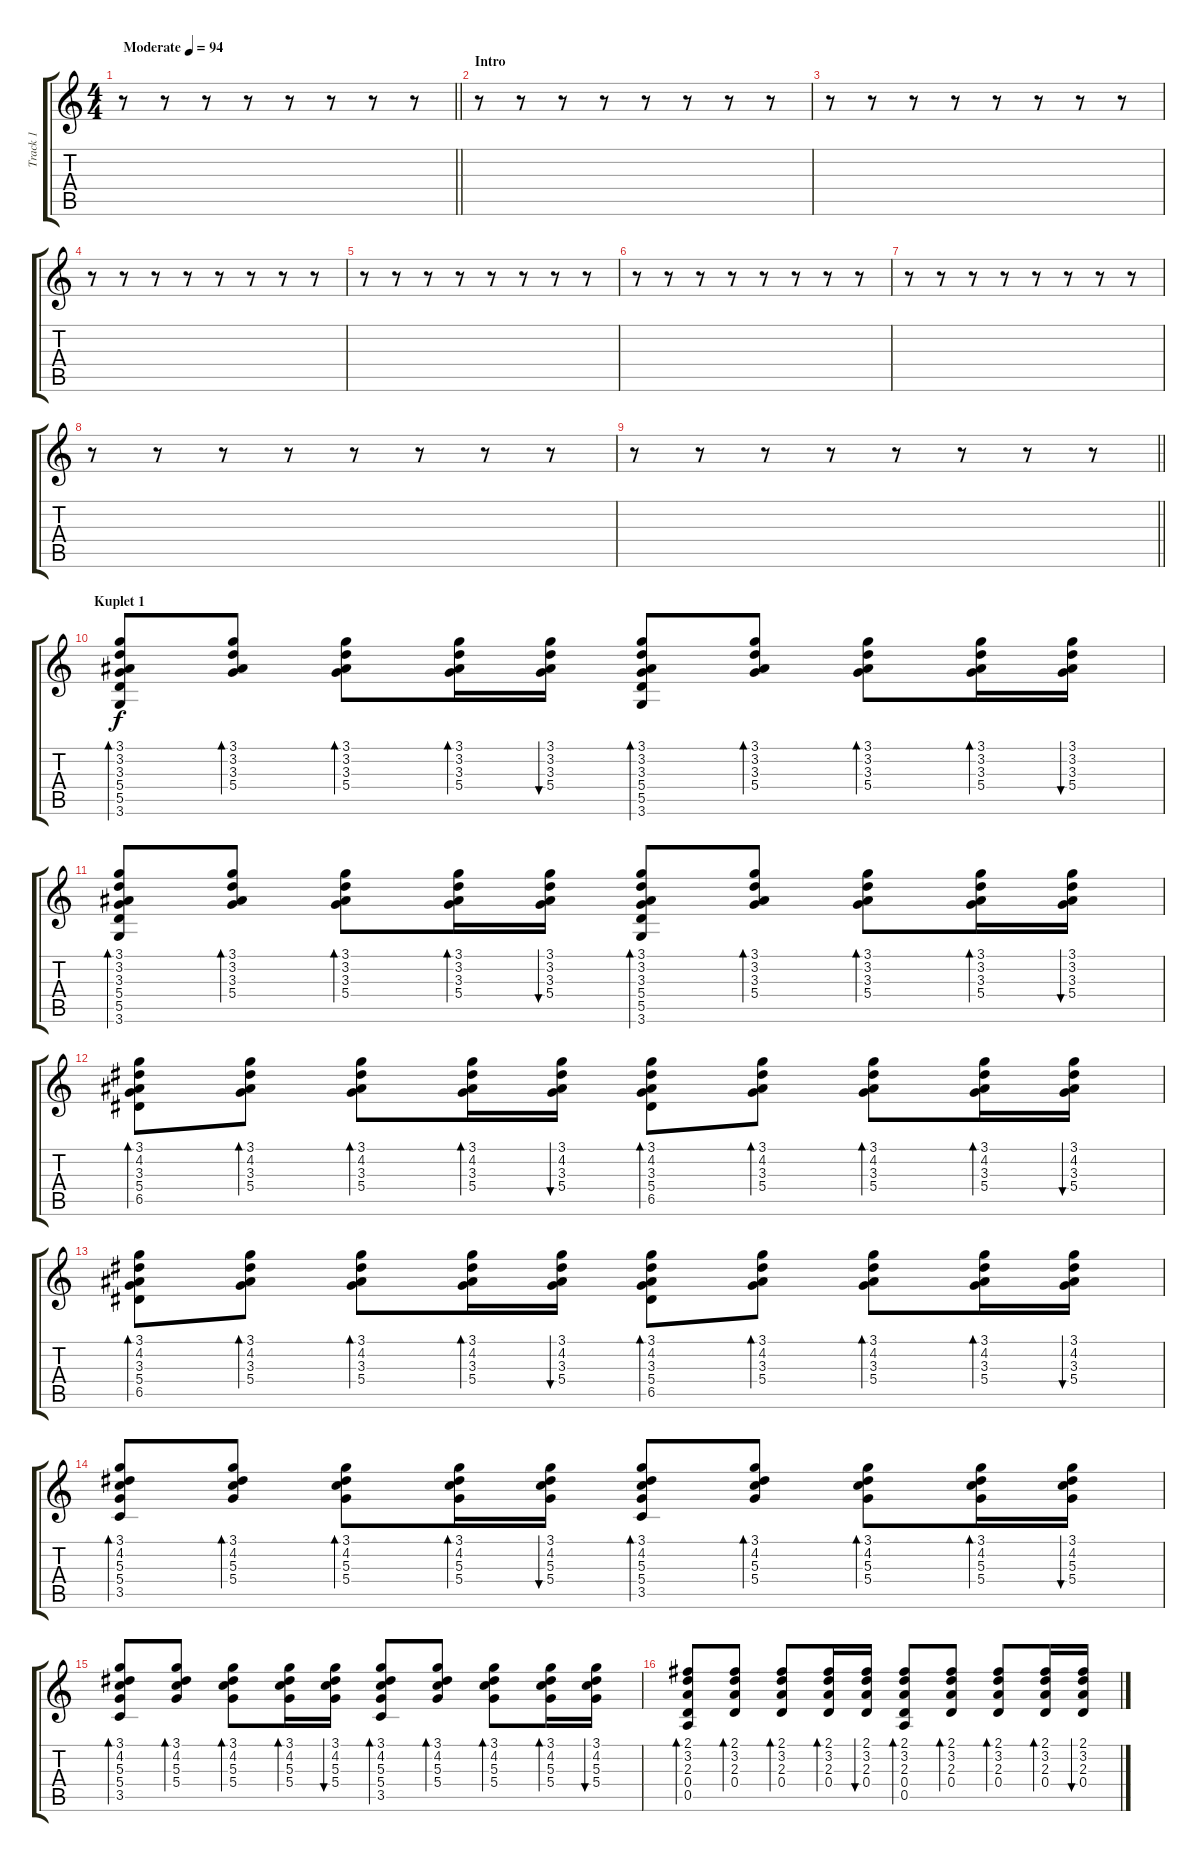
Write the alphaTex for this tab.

\track ("Track 1" "Track 1") {instrument acousticguitarsteel}
\staff {score tabs}
\tuning (E4 B3 G3 D3 A2 E2) {hide}
\ts (4 4)
\tempo (94 "Moderate")
\clef g2
\barLineRight lightlight
\ks c
r.8{dy f instrument acousticguitarsteel} r.8 r.8 r.8 r.8 r.8 r.8 r.8 |
\section ("" "Intro")
r.8 r.8 r.8 r.8 r.8 r.8 r.8 r.8 |
r.8 r.8 r.8 r.8 r.8 r.8 r.8 r.8 |
r.8 r.8 r.8 r.8 r.8 r.8 r.8 r.8 |
r.8 r.8 r.8 r.8 r.8 r.8 r.8 r.8 |
r.8 r.8 r.8 r.8 r.8 r.8 r.8 r.8 |
r.8 r.8 r.8 r.8 r.8 r.8 r.8 r.8 |
r.8 r.8 r.8 r.8 r.8 r.8 r.8 r.8 |
\barLineRight lightlight
r.8 r.8 r.8 r.8 r.8 r.8 r.8 r.8 |
\section ("" "Kuplet 1")
(3.1 3.2 3.3 5.4 5.5 3.6).8{bd 60} (3.1 3.2 3.3 5.4).8{bd 60} (3.1 3.2 3.3 5.4).8{bd 60} (3.1 3.2 3.3 5.4).16{bd 60} (3.1 3.2 3.3 5.4).16{bu 60} (3.1 3.2 3.3 5.4 5.5 3.6).8{bd 60} (3.1 3.2 3.3 5.4).8{bd 60} (3.1 3.2 3.3 5.4).8{bd 60} (3.1 3.2 3.3 5.4).16{bd 60} (3.1 3.2 3.3 5.4).16{bu 60} |
(3.1 3.2 3.3 5.4 5.5 3.6).8{bd 60} (3.1 3.2 3.3 5.4).8{bd 60} (3.1 3.2 3.3 5.4).8{bd 60} (3.1 3.2 3.3 5.4).16{bd 60} (3.1 3.2 3.3 5.4).16{bu 60} (3.1 3.2 3.3 5.4 5.5 3.6).8{bd 60} (3.1 3.2 3.3 5.4).8{bd 60} (3.1 3.2 3.3 5.4).8{bd 60} (3.1 3.2 3.3 5.4).16{bd 60} (3.1 3.2 3.3 5.4).16{bu 60} |
(3.1 4.2 3.3 5.4 6.5).8{bd 60} (3.1 4.2 3.3 5.4).8{bd 60} (3.1 4.2 3.3 5.4).8{bd 60} (3.1 4.2 3.3 5.4).16{bd 60} (3.1 4.2 3.3 5.4).16{bu 60} (3.1 4.2 3.3 5.4 6.5).8{bd 60} (3.1 4.2 3.3 5.4).8{bd 60} (3.1 4.2 3.3 5.4).8{bd 60} (3.1 4.2 3.3 5.4).16{bd 60} (3.1 4.2 3.3 5.4).16{bu 60} |
(3.1 4.2 3.3 5.4 6.5).8{bd 60} (3.1 4.2 3.3 5.4).8{bd 60} (3.1 4.2 3.3 5.4).8{bd 60} (3.1 4.2 3.3 5.4).16{bd 60} (3.1 4.2 3.3 5.4).16{bu 60} (3.1 4.2 3.3 5.4 6.5).8{bd 60} (3.1 4.2 3.3 5.4).8{bd 60} (3.1 4.2 3.3 5.4).8{bd 60} (3.1 4.2 3.3 5.4).16{bd 60} (3.1 4.2 3.3 5.4).16{bu 60} |
(3.1 4.2 5.3 5.4 3.5).8{bd 60} (3.1 4.2 5.3 5.4).8{bd 60} (3.1 4.2 5.3 5.4).8{bd 60} (3.1 4.2 5.3 5.4).16{bd 60} (3.1 4.2 5.3 5.4).16{bu 60} (3.1 4.2 5.3 5.4 3.5).8{bd 60} (3.1 4.2 5.3 5.4).8{bd 60} (3.1 4.2 5.3 5.4).8{bd 60} (3.1 4.2 5.3 5.4).16{bd 60} (3.1 4.2 5.3 5.4).16{bu 60} |
(3.1 4.2 5.3 5.4 3.5).8{bd 60} (3.1 4.2 5.3 5.4).8{bd 60} (3.1 4.2 5.3 5.4).8{bd 60} (3.1 4.2 5.3 5.4).16{bd 60} (3.1 4.2 5.3 5.4).16{bu 60} (3.1 4.2 5.3 5.4 3.5).8{bd 60} (3.1 4.2 5.3 5.4).8{bd 60} (3.1 4.2 5.3 5.4).8{bd 60} (3.1 4.2 5.3 5.4).16{bd 60} (3.1 4.2 5.3 5.4).16{bu 60} |
(2.1 3.2 2.3 0.4 0.5).8{bd 60} (2.1 3.2 2.3 0.4).8{bd 60} (2.1 3.2 2.3 0.4).8{bd 60} (2.1 3.2 2.3 0.4).16{bd 60} (2.1 3.2 2.3 0.4).16{bu 60} (2.1 3.2 2.3 0.4 0.5).8{bd 60} (2.1 3.2 2.3 0.4).8{bd 60} (2.1 3.2 2.3 0.4).8{bd 60} (2.1 3.2 2.3 0.4).16{bd 60} (2.1 3.2 2.3 0.4).16{bu 60}
